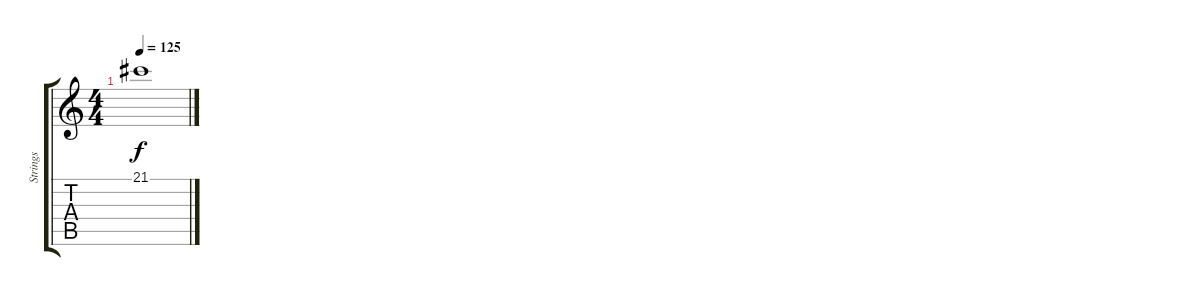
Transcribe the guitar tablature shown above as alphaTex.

\track ("Strings" "Strings") {instrument stringensemble2}
\staff {score tabs}
\tuning (E4 B3 G3 D3 A2 E2) {hide}
\ts (4 4)
\tempo 125
\clef g2
\ks c
21.1.1{dy f volume 4}
